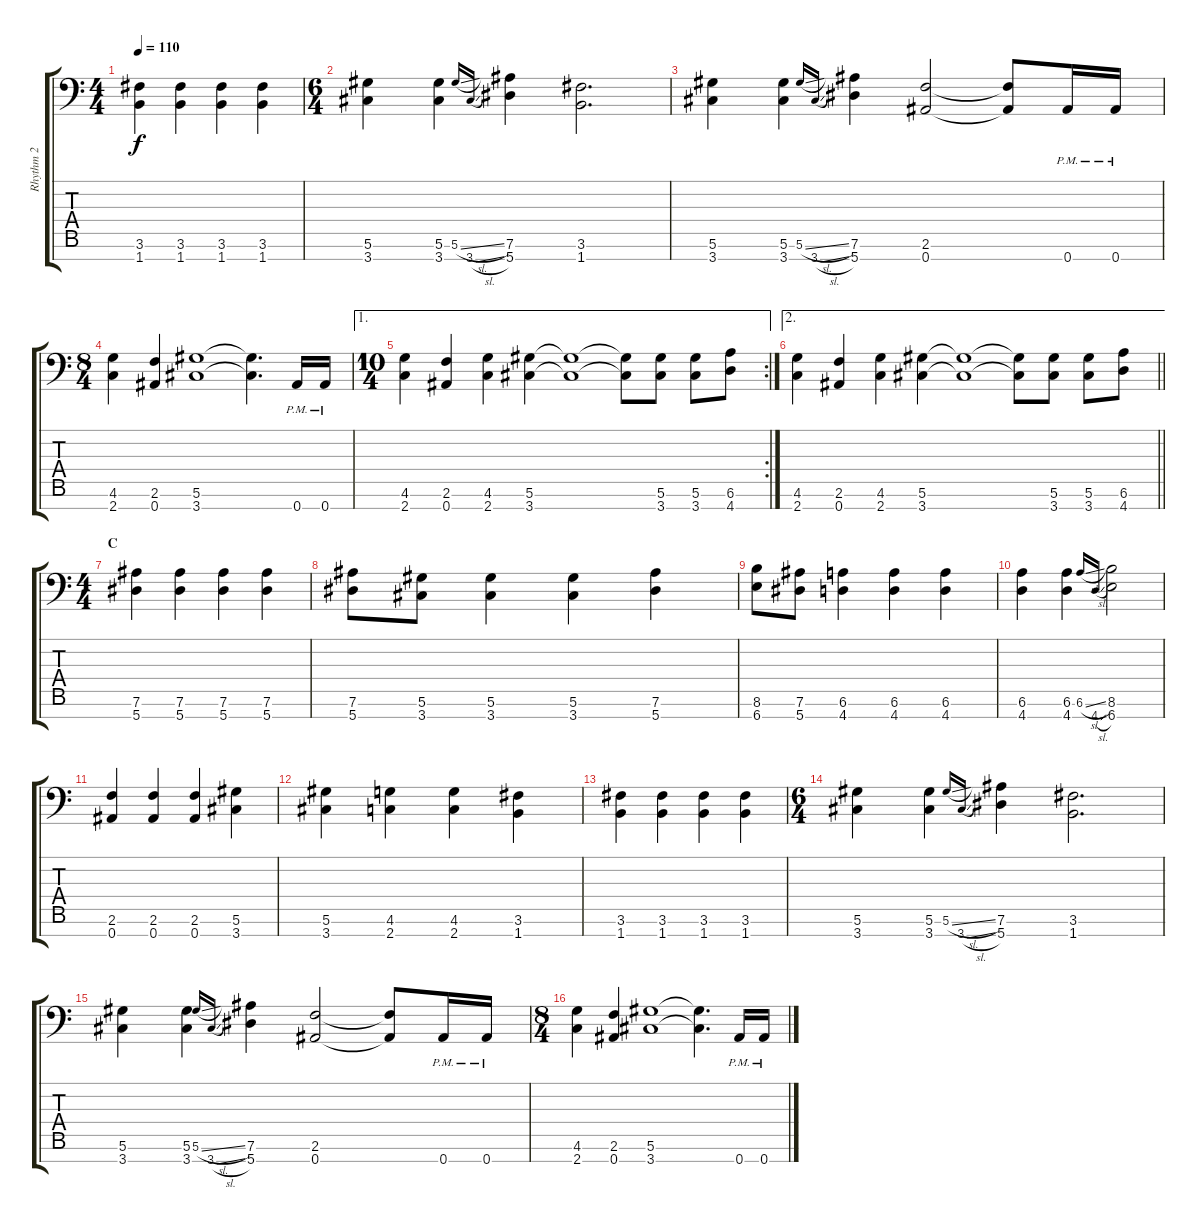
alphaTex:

\track ("Rhythm 2" "Rhythm 2") {instrument overdrivenguitar}
\staff {score tabs}
\tuning (Eb4 Bb3 Gb3 Db3 Ab2 Eb2 Bb1) {hide}
\ts (4 4)
\tempo 110
\clef f4
\ks c
(3.6 1.7).4{dy f} (3.6 1.7).4 (3.6 1.7).4 (3.6 1.7).4 |
\ts (6 4)
(5.6 3.7).4 (5.6 3.7).4 5.6{sl}.16{gr onbeat} 3.7{sl}.16{gr onbeat} (7.6 5.7).4 (3.6 1.7).2{d} |
(5.6 3.7).4 (5.6 3.7).4 5.6{sl}.16{gr onbeat} 3.7{sl}.16{gr onbeat} (7.6 5.7).4 (2.6 0.7).2 (2.6{t} 0.7{t}).8 0.7{pm}.16 0.7{pm}.16 |
\ts (8 4)
(4.6 2.7).4 (2.6 0.7).4 (5.6 3.7).1 (5.6{t} 3.7{t}).4{d} 0.7{pm}.16 0.7{pm}.16 |
\ae 1
\rc 2
\ts (10 4)
(4.6 2.7).4 (2.6 0.7).4 (4.6 2.7).4 (5.6 3.7).4 (5.6{t} 3.7{t}).1 (5.6{t} 3.7{t}).8 (5.6 3.7).8 (5.6 3.7).8 (6.6 4.7).8 |
\ae 2
\barLineRight lightlight
(4.6 2.7).4 (2.6 0.7).4 (4.6 2.7).4 (5.6 3.7).4 (5.6{t} 3.7{t}).1 (5.6{t} 3.7{t}).8 (5.6 3.7).8 (5.6 3.7).8 (6.6 4.7).8 |
\ts (4 4)
\section ("" "C")
(7.6 5.7).4 (7.6 5.7).4 (7.6 5.7).4 (7.6 5.7).4 |
(7.6 5.7).8 (5.6 3.7).8 (5.6 3.7).4 (5.6 3.7).4 (7.6 5.7).4 |
(8.6 6.7).8 (7.6 5.7).8 (6.6 4.7).4 (6.6 4.7).4 (6.6 4.7).4 |
(6.6 4.7).4 (6.6 4.7).4 6.6{sl}.16{gr onbeat} 4.7{sl}.16{gr onbeat} (8.6 6.7).2 |
(2.6 0.7).4 (2.6 0.7).4 (2.6 0.7).4 (5.6 3.7).4 |
(5.6 3.7).4 (4.6 2.7).4 (4.6 2.7).4 (3.6 1.7).4 |
(3.6 1.7).4 (3.6 1.7).4 (3.6 1.7).4 (3.6 1.7).4 |
\ts (6 4)
(5.6 3.7).4 (5.6 3.7).4 5.6{sl}.16{gr onbeat} 3.7{sl}.16{gr onbeat} (7.6 5.7).4 (3.6 1.7).2{d} |
(5.6 3.7).4 (5.6 3.7).4 5.6{sl}.16{gr onbeat} 3.7{sl}.16{gr onbeat} (7.6 5.7).4 (2.6 0.7).2 (2.6{t} 0.7{t}).8 0.7{pm}.16 0.7{pm}.16 |
\ts (8 4)
(4.6 2.7).4 (2.6 0.7).4 (5.6 3.7).1 (5.6{t} 3.7{t}).4{d} 0.7{pm}.16 0.7{pm}.16
